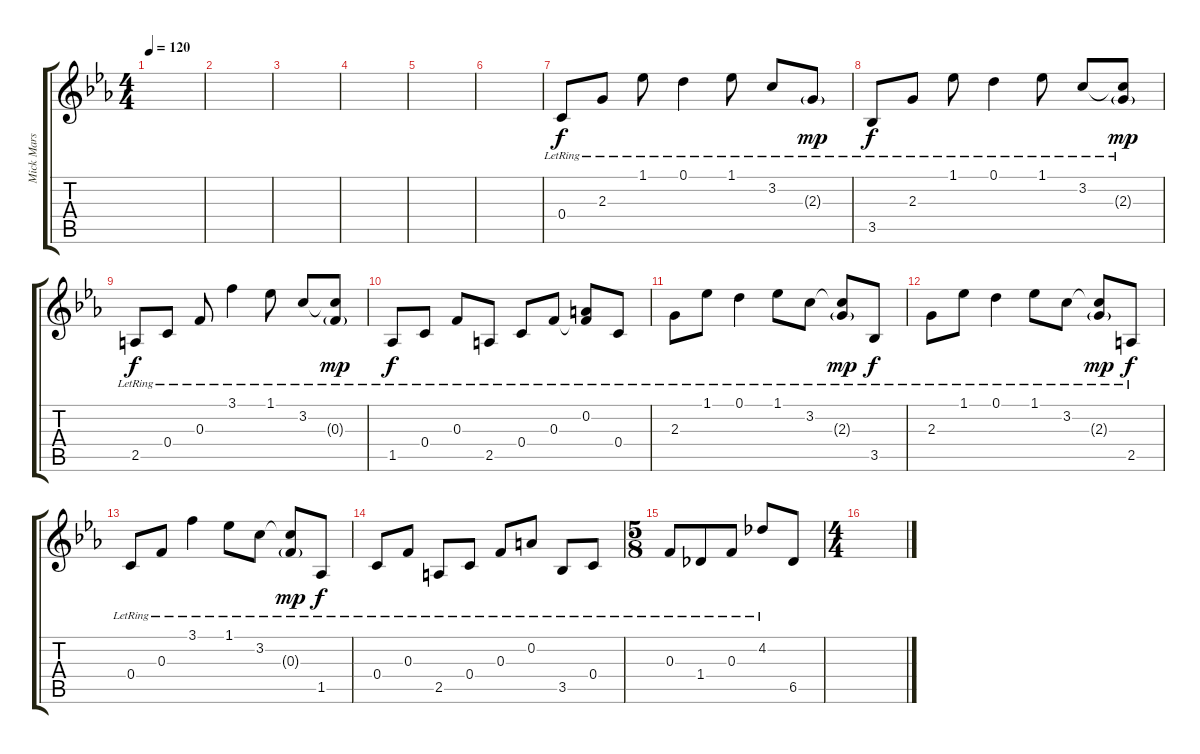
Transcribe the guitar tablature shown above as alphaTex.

\track ("Mick Mars Acoustic" "Mick Mars ") {instrument electricguitarclean}
\staff {score tabs}
\tuning (D4 A3 F3 C3 G2 D2) {hide}
\ts (4 4)
\tempo 120
\clef g2
\ks cminor
|
|
|
|
|
|
0.4{lr}.8 2.3{lr}.8 1.1{lr}.8 0.1{lr}.4 1.1{lr}.8 3.2{lr}.8 2.3{g lr}.8{dy mp} |
3.5{lr}.8{dy f} 2.3{lr}.8 1.1{lr}.8 0.1{lr}.4 1.1{lr}.8 3.2{lr}.8 (3.2{t} 2.3{g lr}).8{dy mp} |
2.5{lr}.8{dy f} 0.4{lr}.8 0.3{lr}.8 3.1{lr}.4 1.1{lr}.8 3.2{lr}.8 (3.2{t} 0.3{g lr}).8{dy mp} |
1.5{lr}.8{dy f} 0.4{lr}.8 0.3{lr}.8 2.5{lr}.8 0.4{lr}.8 0.3{lr}.8 (0.2{lr} 0.3{t}).8 0.4{lr}.8 |
2.3{lr}.8 1.1{lr}.8 0.1{lr}.4 1.1{lr}.8 3.2{lr}.8 (3.2{t} 2.3{g lr}).8{dy mp} 3.5{lr}.8{dy f} |
2.3{lr}.8 1.1{lr}.8 0.1{lr}.4 1.1{lr}.8 3.2{lr}.8 (3.2{t} 2.3{g lr}).8{dy mp} 2.5{lr}.8{dy f} |
0.4{lr}.8 0.3{lr}.8 3.1{lr}.4 1.1{lr}.8 3.2{lr}.8 (3.2{t} 0.3{g lr}).8{dy mp} 1.5{lr}.8{dy f} |
0.4{lr}.8 0.3{lr}.8 2.5{lr}.8 0.4{lr}.8 0.3{lr}.8 0.2{lr}.8 3.5{lr}.8 0.4{lr}.8 |
\ts (5 8)
0.3{lr}.8 1.4{lr}.8 0.3{lr}.8 4.2{lr}.8 6.5.8 |
\ts (4 4)
